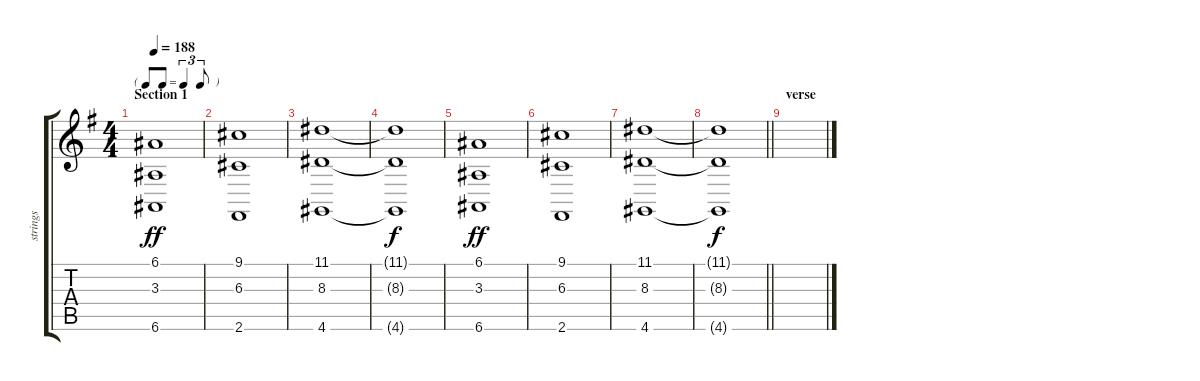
\track ("strings" "strings") {instrument stringensemble1}
\staff {score tabs}
\tuning (E4 B3 G3 D3 A2 E2) {hide}
\ts (4 4)
\tf triplet8th
\section ("" "Section 1")
\tempo 188
\clef g2
\ks g
(6.1 3.3 6.6).1{dy ff} |
(9.1 6.3 2.6).1 |
(11.1 8.3 4.6).1 |
(11.1{t} 8.3{t} 4.6{t}).1{dy f} |
(6.1 3.3 6.6).1{dy ff} |
(9.1 6.3 2.6).1 |
(11.1 8.3 4.6).1 |
\barLineRight lightlight
(11.1{t} 8.3{t} 4.6{t}).1{dy f} |
\section ("" "verse")
